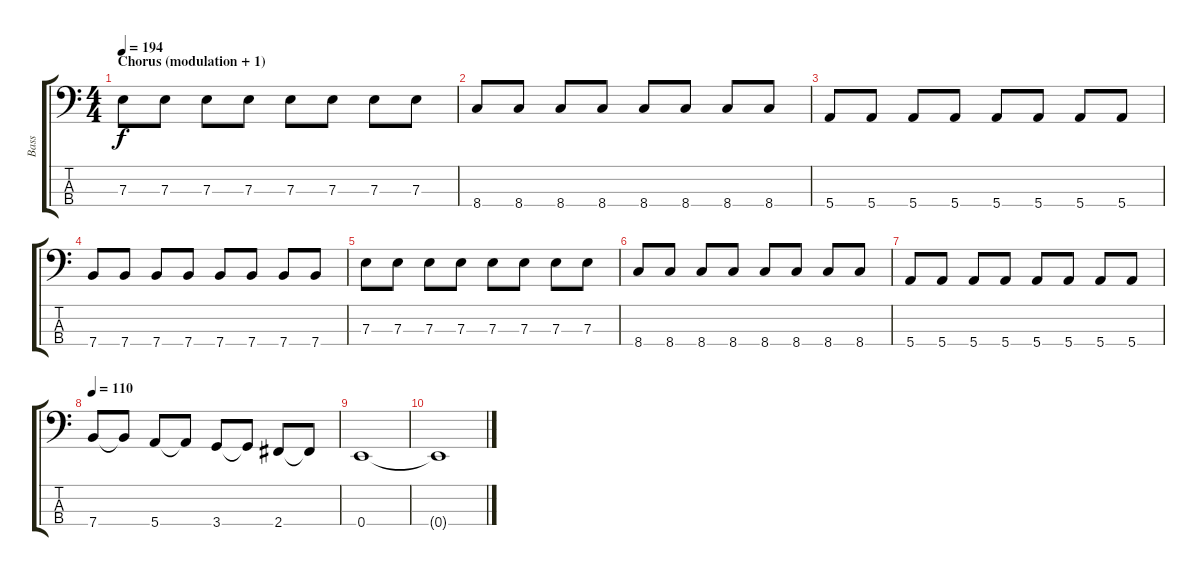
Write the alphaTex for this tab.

\track ("Bass" "Bass") {instrument electricbassfinger}
\staff {score tabs}
\tuning (G2 D2 A1 E1) {hide}
\ts (4 4)
\section ("" "Chorus (modulation + 1)")
\tempo 194
\clef f4
\ks c
7.3.8{dy f} 7.3.8 7.3.8 7.3.8 7.3.8 7.3.8 7.3.8 7.3.8 |
8.4.8 8.4.8 8.4.8 8.4.8 8.4.8 8.4.8 8.4.8 8.4.8 |
5.4.8 5.4.8 5.4.8 5.4.8 5.4.8 5.4.8 5.4.8 5.4.8 |
7.4.8 7.4.8 7.4.8 7.4.8 7.4.8 7.4.8 7.4.8 7.4.8 |
7.3.8 7.3.8 7.3.8 7.3.8 7.3.8 7.3.8 7.3.8 7.3.8 |
8.4.8 8.4.8 8.4.8 8.4.8 8.4.8 8.4.8 8.4.8 8.4.8 |
5.4.8 5.4.8 5.4.8 5.4.8 5.4.8 5.4.8 5.4.8 5.4.8 |
\tempo 110
7.4.8 7.4{t}.8 5.4.8 5.4{t}.8 3.4.8 3.4{t}.8 2.4.8 2.4{t}.8 |
0.4.1 |
0.4{t}.1
